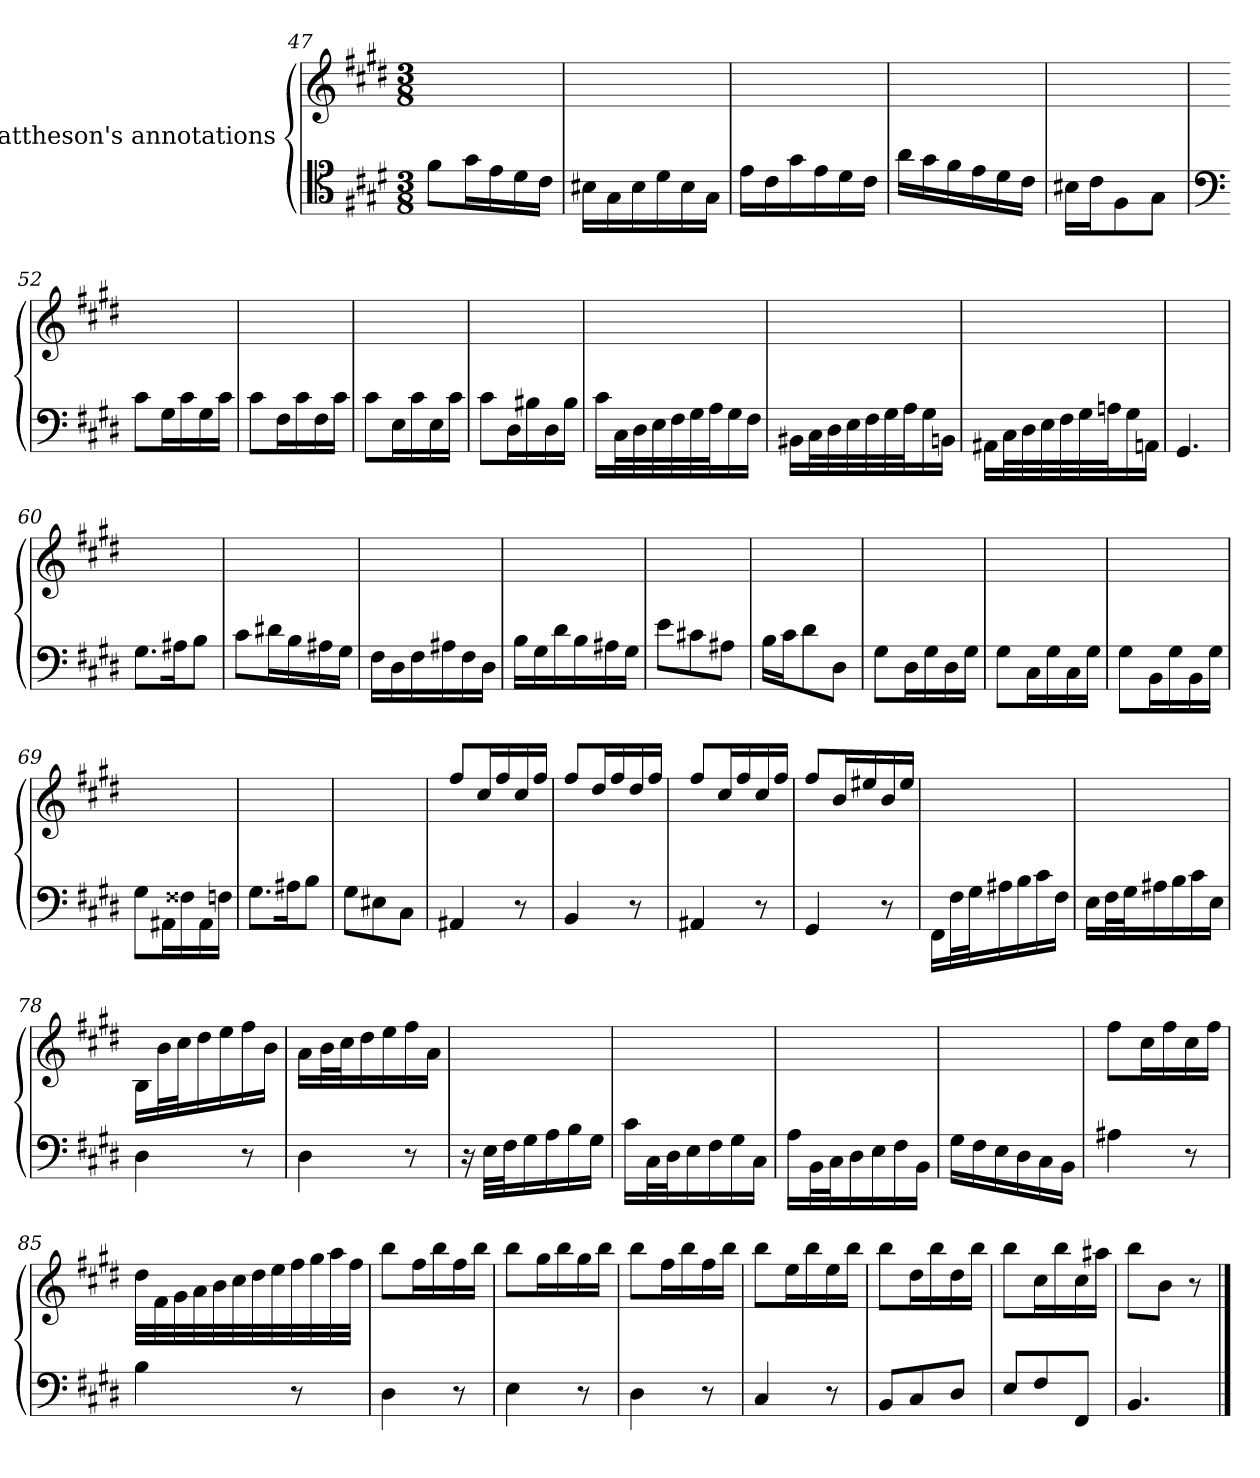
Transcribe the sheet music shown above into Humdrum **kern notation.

**kern	**kern
*part2	*part1
*staff2	*staff1
*	*I"Mattheson's annotations
*clefC4	*clefG2
*k[f#c#g#d#]	*k[f#c#g#d#]
*M3/8	*M3/8
=47	=47
8f#\L	4.ryy
16g#\L	.
16e\	.
16d#\	.
16c#\JJ	.
=48	=48
16B#X\LL	4.ryy
16G#\	.
16B#\	.
16d#\	.
16B#\	.
16G#\JJ	.
=49	=49
16e\LL	4.ryy
16c#\	.
16g#\	.
16e\	.
16d#\	.
16c#\JJ	.
=50	=50
16a\LL	4.ryy
16g#\	.
16f#\	.
16e\	.
16d#\	.
16c#\JJ	.
=51	=51
16B#X\LL	4.ryy
16c#\J	.
8F#\	.
8G#\J	.
=52	=52
*clefF4	*
8c#\L	4.ryy
16G#\L	.
16c#\	.
16G#\	.
16c#\JJ	.
=53	=53
8c#\L	4.ryy
16F#\L	.
16c#\	.
16F#\	.
16c#\JJ	.
=54	=54
8c#\L	4.ryy
16E\L	.
16c#\	.
16E\	.
16c#\JJ	.
=55	=55
8c#\L	4.ryy
16D#\L	.
16B#X\	.
16D#\	.
16B#\JJ	.
=56	=56
16c#\LL	4.ryy
32C#\L	.
32D#\	.
32E\	.
32F#\	.
32G#\	.
32A\J	.
16G#\	.
16F#\JJ	.
=57	=57
16BB#X\LL	4.ryy
32C#\L	.
32D#\	.
32E\	.
32F#\	.
32G#\	.
32A\J	.
16G#\	.
16BBn\JJ	.
=58	=58
16AA#X\LL	4.ryy
32C#\L	.
32D#\	.
32E\	.
32F#\	.
32G#\	.
32An\J	.
16G#\	.
16AAn\JJ	.
=59	=59
4.GG#/	4.ryy
=60	=60
8.G#\L	4.ryy
16A#X\k	.
8B\J	.
=61	=61
8c#\L	4.ryy
16d#X\L	.
16B\	.
16A#X\	.
16G#\JJ	.
!!LO:LB:g=z
=62	=62
16F#\LL	4.ryy
16D#\	.
16F#\	.
16A#X\	.
16F#\	.
16D#\JJ	.
=63	=63
16B\LL	4.ryy
16G#\	.
16d#\	.
16B\	.
16A#X\	.
16G#\JJ	.
=64	=64
8e\L	4.ryy
8c#X\	.
8A#X\J	.
=65	=65
16B\LL	4.ryy
16c#\J	.
8d#\	.
8D#\J	.
=66	=66
8G#\L	4.ryy
16D#\L	.
16G#\	.
16D#\	.
16G#\JJ	.
=67	=67
8G#\L	4.ryy
16C#\L	.
16G#\	.
16C#\	.
16G#\JJ	.
=68	=68
8G#\L	4.ryy
16BB\L	.
16G#\	.
16BB\	.
16G#\JJ	.
=69	=69
8G#\L	4.ryy
16AA#X\L	.
16F##X\	.
16AA#\	.
16F\JJ	.
=70	=70
8.G#\L	4.ryy
16A#X\k	.
8B\J	.
=71	=71
8G#\L	4.ryy
8E#X\	.
8C#\J	.
!!LO:LB:g=z
=72	=72
4AA#X/	8ff#/L
.	16cc#/L
.	16ff#/
8r	16cc#/
.	16ff#/JJ
=73	=73
4BB/	8ff#/L
.	16dd#/L
.	16ff#/
8r	16dd#/
.	16ff#/JJ
=74	=74
4AA#X/	8ff#/L
.	16cc#/L
.	16ff#/
8r	16cc#/
.	16ff#/JJ
=75	=75
4GG#/	8ff#/L
.	16b/L
.	16ee#X/
8r	16b/
.	16ee#/JJ
=76	=76
16FF#\LL	4.ryy
32F#\L	.
32G#\J	.
16A#X\	.
16B\	.
16c#\	.
16F#\JJ	.
=77	=77
16E\LL	4.ryy
32F#\L	.
32G#\J	.
16A#X\	.
16B\	.
16c#\	.
16E\JJ	.
=78	=78
4D#\	16B\LL
.	32b\L
.	32cc#\J
.	16dd#\
.	16ee\
8r	16ff#\
.	16b\JJ
=79	=79
4D#\	16a\LL
.	32b\L
.	32cc#\J
.	16dd#\
.	16ee\
8r	16ff#\
.	16a\JJ
!!LO:LB:g=z
=80	=80
16r	4.ryy
32E\LLL	.
32F#\J	.
16G#\	.
16A\	.
16B\	.
16G#\JJ	.
=81	=81
16c#\LL	4.ryy
32C#\L	.
32D#\J	.
16E\	.
16F#\	.
16G#\	.
16C#\JJ	.
=82	=82
16A\LL	4.ryy
32BB\L	.
32C#\J	.
16D#\	.
16E\	.
16F#\	.
16BB\JJ	.
=83	=83
16G#\LL	4.ryy
16F#\	.
16E\	.
16D#\	.
16C#\	.
16BB\JJ	.
=84	=84
4A#X\	8ff#\L
.	16cc#\L
.	16ff#\
8r	16cc#\
.	16ff#\JJ
=85	=85
4B\	32dd#\LLL
.	32f#\
.	32g#\
.	32a\
.	32b\
.	32cc#\
.	32dd#\
.	32ee\
8r	32ff#\
.	32gg#\
.	32aa\
.	32ff#\JJJ
!!LO:LB:g=z
=86	=86
4D#\	8bb\L
.	16ff#\L
.	16bb\
8r	16ff#\
.	16bb\JJ
=87	=87
4E\	8bb\L
.	16gg#\L
.	16bb\
8r	16gg#\
.	16bb\JJ
=88	=88
4D#\	8bb\L
.	16ff#\L
.	16bb\
8r	16ff#\
.	16bb\JJ
=89	=89
4C#/	8bb\L
.	16ee\L
.	16bb\
8r	16ee\
.	16bb\JJ
=90	=90
8BB/L	8bb\L
8C#/	16dd#\L
.	16bb\
8D#/J	16dd#\
.	16bb\JJ
=91	=91
8E/L	8bb\L
8F#/	16cc#\L
.	16bb\
8FF#/J	16cc#\
.	16aa#X\JJ
=92	=92
4.BB/	8bb\L
.	8b\J
.	8r
==	==
*-	*-
